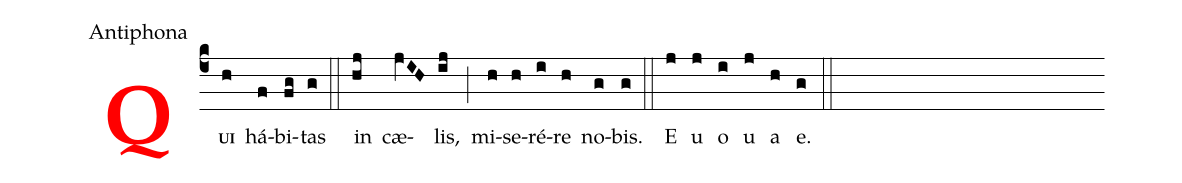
office-part: Antiphona;
%%
<v>\bf\textcolor{red}{Q}</v><v>\bf\scriptsize{UI}</v>(c4h) há(f)bi(fg)tas(g) (::) in(hj) cæ(jVIH)lis,(ij) (;) mi(h)se(h)ré(i)re(h) no(g)bis.(g) (::) E(j) u(j) o(i) u(j) a(h) e.(g) (::)
